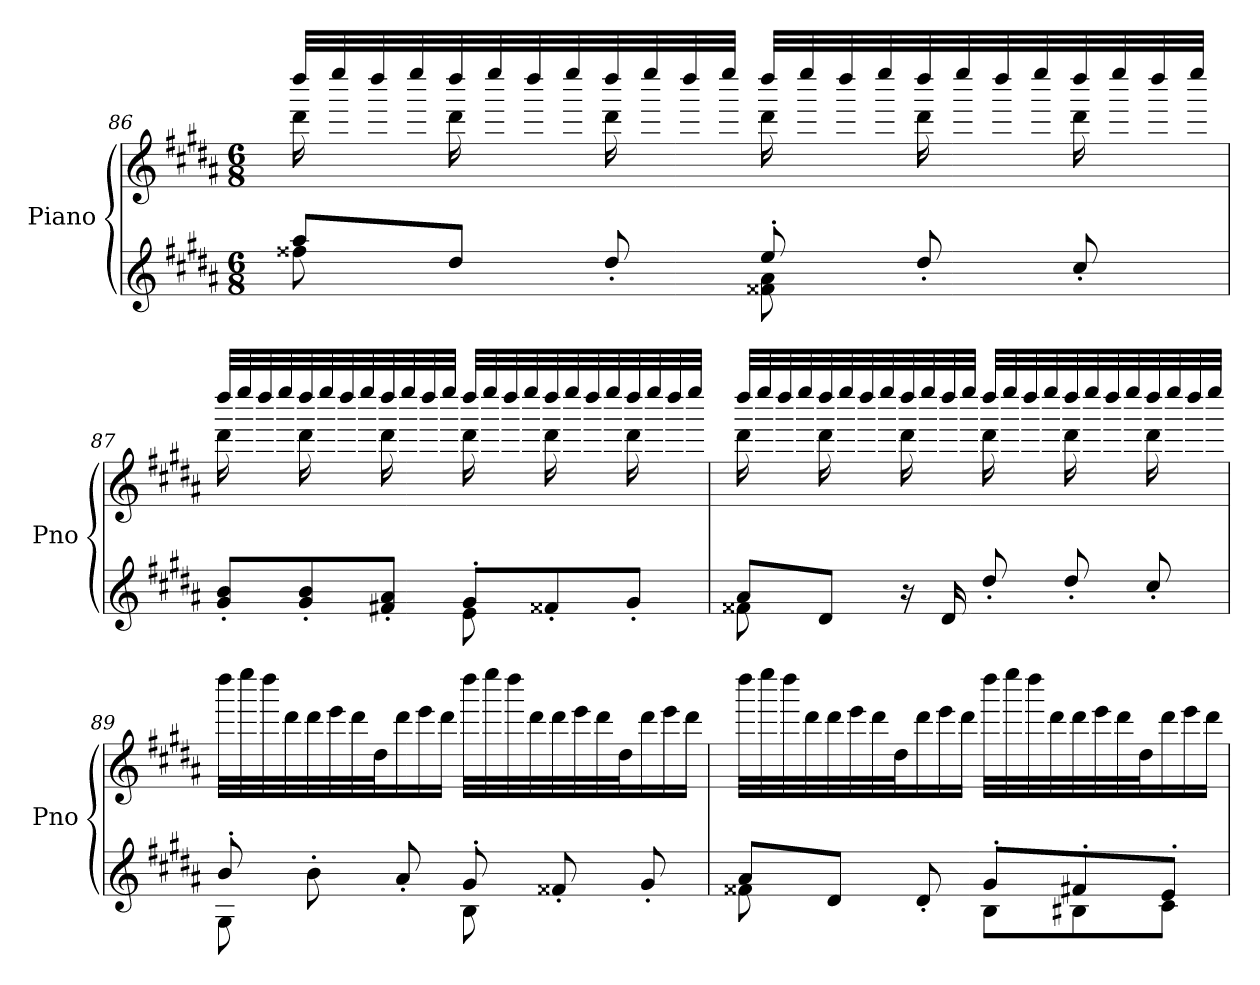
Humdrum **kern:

**kern	**kern
*part1	*part1
*staff2	*staff1
*I"Piano	*
*I'Pno	*
!!LO:LB:g=z
*clefG2	*clefG2
*k[f#c#g#d#a#]	*k[f#c#g#d#a#]
*M6/8	*M6/8
=86	=86
*^	*^
8aa#/L	8ff##X\	32dddd#/LLL	16ddd#\
.	.	32eeee/	.
.	.	32dddd#/	16ryy
.	.	32eeee/	.
8dd#/J	4ryy	32dddd#/	16ddd#\
.	.	32eeee/	.
.	.	32dddd#/	16ryy
.	.	32eeee/	.
8dd#'/	.	32dddd#/	16ddd#\
.	.	32eeee/	.
.	.	32dddd#/	16ryy
.	.	32eeee/JJJ	.
8ee'/	8f##X\ 8a#\	32dddd#/LLL	16ddd#\
.	.	32eeee/	.
.	.	32dddd#/	16ryy
.	.	32eeee/	.
8dd#'/	4ryy	32dddd#/	16ddd#\
.	.	32eeee/	.
.	.	32dddd#/	16ryy
.	.	32eeee/	.
8cc#'/	.	32dddd#/	16ddd#\
.	.	32eeee/	.
.	.	32dddd#/	16ryy
.	.	32eeee/JJJ	.
!!LO:LB:g=z	!!
=87	=87	=87	=87
8g#/' 8b/'L	4.ryy	32dddd#/LLL	16ddd#\
.	.	32eeee/	.
.	.	32dddd#/	16ryy
.	.	32eeee/	.
8g#/' 8b/'	.	32dddd#/	16ddd#\
.	.	32eeee/	.
.	.	32dddd#/	16ryy
.	.	32eeee/	.
8f#X/' 8a#/'J	.	32dddd#/	16ddd#\
.	.	32eeee/	.
.	.	32dddd#/	16ryy
.	.	32eeee/JJJ	.
8g#'/L	8e\	32dddd#/LLL	16ddd#\
.	.	32eeee/	.
.	.	32dddd#/	16ryy
.	.	32eeee/	.
8f##X'/	4ryy	32dddd#/	16ddd#\
.	.	32eeee/	.
.	.	32dddd#/	16ryy
.	.	32eeee/	.
8g#'/J	.	32dddd#/	16ddd#\
.	.	32eeee/	.
.	.	32dddd#/	16ryy
.	.	32eeee/JJJ	.
!!LO:PB:g=z	!!
=88	=88	=88	=88
8a#/L	8f##X\	32dddd#/LLL	16ddd#\
.	.	32eeee/	.
.	.	32dddd#/	16ryy
.	.	32eeee/	.
8d#/J	2ryy	32dddd#/	16ddd#\
.	.	32eeee/	.
.	.	32dddd#/	16ryy
.	.	32eeee/	.
16r	.	32dddd#/	16ddd#\
.	.	32eeee/	.
16d#/	.	32dddd#/	16ryy
.	.	32eeee/JJJ	.
8dd#'/	.	32dddd#/LLL	16ddd#\
.	.	32eeee/	.
.	.	32dddd#/	16ryy
.	.	32eeee/	.
8dd#'/	.	32dddd#/	16ddd#\
.	.	32eeee/	.
.	.	32dddd#/	16ryy
.	.	32eeee/	.
8cc#'/	8ryy	32dddd#/	16ddd#\
.	.	32eeee/	.
.	.	32dddd#/	16ryy
.	.	32eeee/JJJ	.
*	*	*v	*v
!!LO:LB:g=z
=89	=89	=89
8b'/	8G#\	32dddd#\LLL
.	.	32eeee\
.	.	32dddd#\
.	.	32ddd#\
8b'\	4ryy	32ddd#\
.	.	32eee\
.	.	32ddd#\
.	.	32dd#\J
*	*	*Xtuplet
8a#'/	.	24ddd#\
.	.	24eee\
.	.	24ddd#\JJ
8g#'/	8B\	32dddd#\LLL
.	.	32eeee\
.	.	32dddd#\
.	.	32ddd#\
8f##X'/	4ryy	32ddd#\
.	.	32eee\
.	.	32ddd#\
.	.	32dd#\J
8g#'/	.	24ddd#\
.	.	24eee\
.	.	24ddd#\JJ
!!LO:LB:g=z
=90	=90	=90
8a#/L	8f##X\	32dddd#\LLL
.	.	32eeee\
.	.	32dddd#\
.	.	32ddd#\
8d#/J	4ryy	32ddd#\
.	.	32eee\
.	.	32ddd#\
.	.	32dd#\J
8d#'/	.	24ddd#\
.	.	24eee\
.	.	24ddd#\JJ
8g#'/L	8B\L	32dddd#\LLL
.	.	32eeee\
.	.	32dddd#\
.	.	32ddd#\
8f#X'/	8B#X\	32ddd#\
.	.	32eee\
.	.	32ddd#\
.	.	32dd#\J
8e'/J	8c#\J	24ddd#\
.	.	24eee\
.	.	24ddd#\JJ
*v	*v	*
=	=
*-	*-
